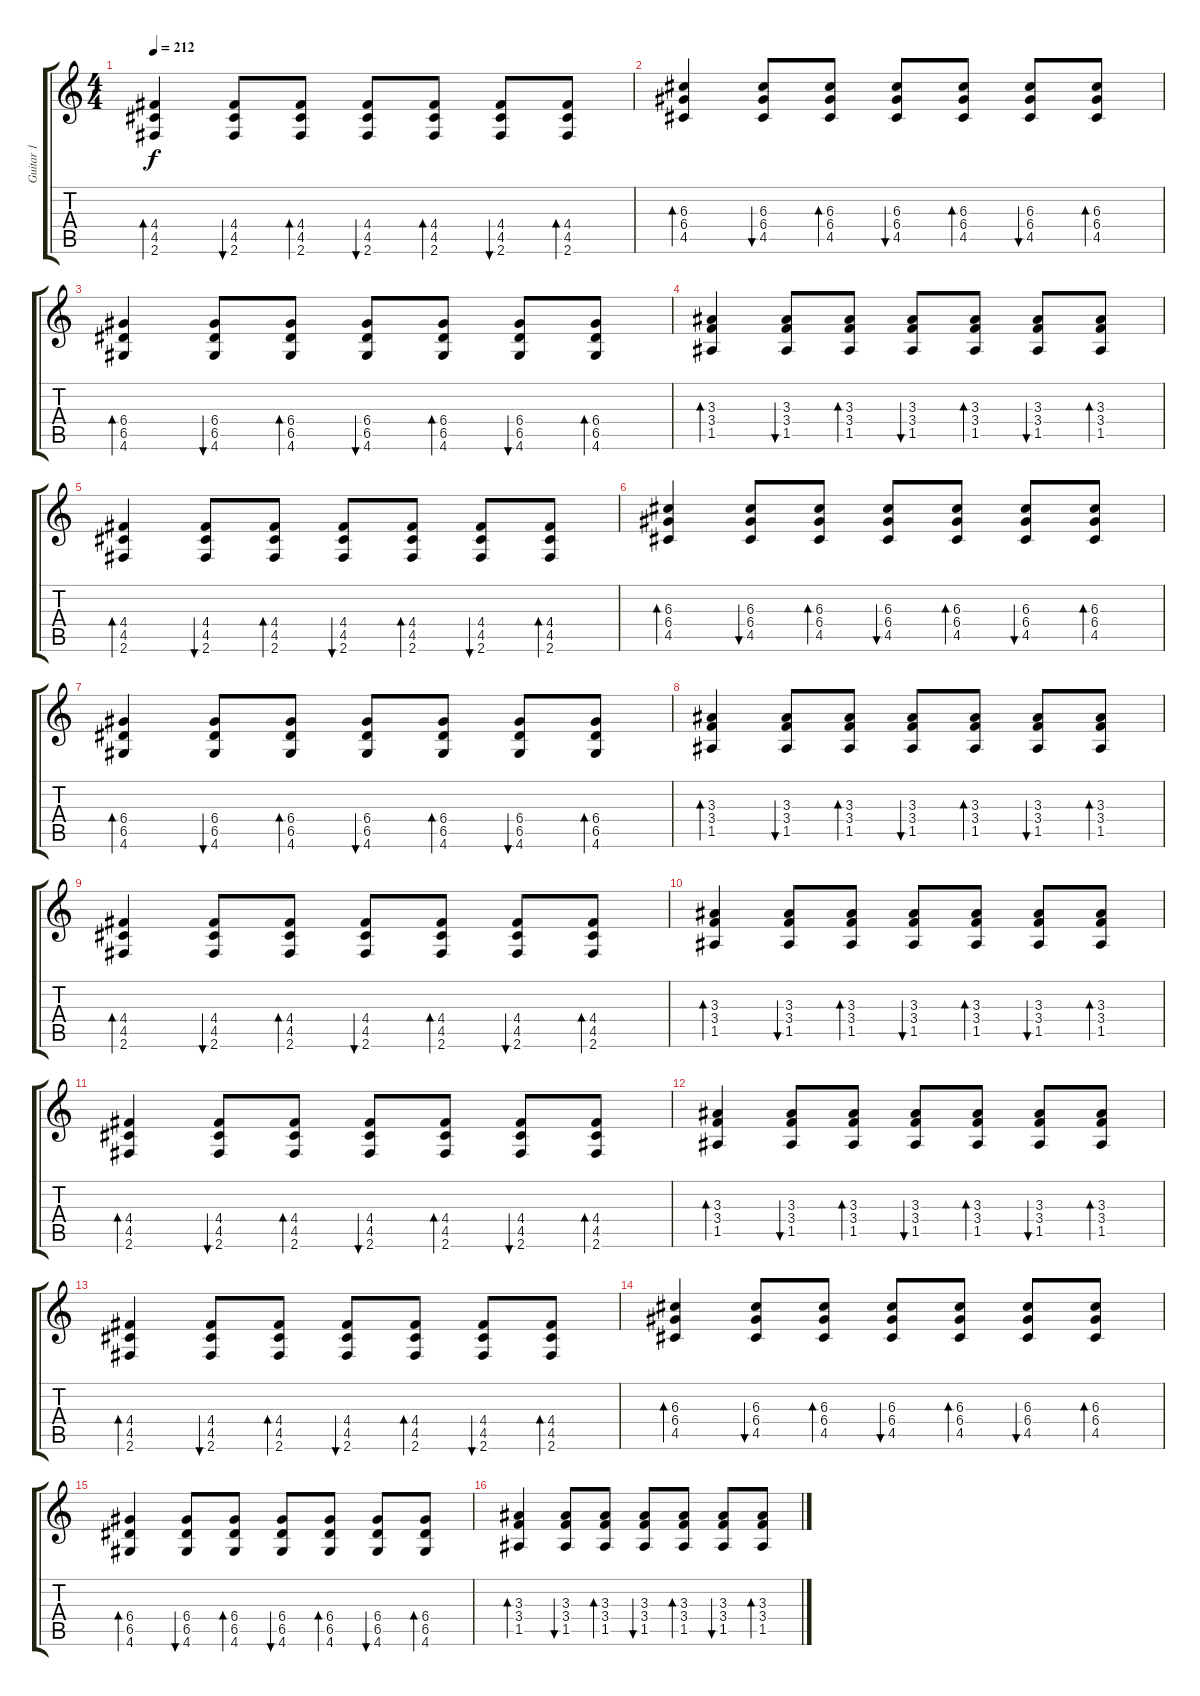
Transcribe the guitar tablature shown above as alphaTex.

\track ("Guitar 1" "Guitar 1") {instrument distortionguitar}
\staff {score tabs}
\tuning (E4 B3 G3 D3 A2 E2) {hide}
\ts (4 4)
\tempo 212
\clef g2
\ks c
(4.4 4.5 2.6).4{bd 60 dy f} (4.4 4.5 2.6).8{bu 60} (4.4 4.5 2.6).8{bd 60} (4.4 4.5 2.6).8{bu 60} (4.4 4.5 2.6).8{bd 60} (4.4 4.5 2.6).8{bu 60} (4.4 4.5 2.6).8{bd 60} |
(6.3 6.4 4.5).4{bd 60} (6.3 6.4 4.5).8{bu 60} (6.3 6.4 4.5).8{bd 60} (6.3 6.4 4.5).8{bu 60} (6.3 6.4 4.5).8{bd 60} (6.3 6.4 4.5).8{bu 60} (6.3 6.4 4.5).8{bd 60} |
(6.4 6.5 4.6).4{bd 60} (6.4 6.5 4.6).8{bu 60} (6.4 6.5 4.6).8{bd 60} (6.4 6.5 4.6).8{bu 60} (6.4 6.5 4.6).8{bd 60} (6.4 6.5 4.6).8{bu 60} (6.4 6.5 4.6).8{bd 60} |
(3.3 3.4 1.5).4{bd 60} (3.3 3.4 1.5).8{bu 60} (3.3 3.4 1.5).8{bd 60} (3.3 3.4 1.5).8{bu 60} (3.3 3.4 1.5).8{bd 60} (3.3 3.4 1.5).8{bu 60} (3.3 3.4 1.5).8{bd 60} |
(4.4 4.5 2.6).4{bd 60} (4.4 4.5 2.6).8{bu 60} (4.4 4.5 2.6).8{bd 60} (4.4 4.5 2.6).8{bu 60} (4.4 4.5 2.6).8{bd 60} (4.4 4.5 2.6).8{bu 60} (4.4 4.5 2.6).8{bd 60} |
(6.3 6.4 4.5).4{bd 60} (6.3 6.4 4.5).8{bu 60} (6.3 6.4 4.5).8{bd 60} (6.3 6.4 4.5).8{bu 60} (6.3 6.4 4.5).8{bd 60} (6.3 6.4 4.5).8{bu 60} (6.3 6.4 4.5).8{bd 60} |
(6.4 6.5 4.6).4{bd 60} (6.4 6.5 4.6).8{bu 60} (6.4 6.5 4.6).8{bd 60} (6.4 6.5 4.6).8{bu 60} (6.4 6.5 4.6).8{bd 60} (6.4 6.5 4.6).8{bu 60} (6.4 6.5 4.6).8{bd 60} |
(3.3 3.4 1.5).4{bd 120} (3.3 3.4 1.5).8{bu 120} (3.3 3.4 1.5).8{bd 120} (3.3 3.4 1.5).8{bu 120} (3.3 3.4 1.5).8{bd 120} (3.3 3.4 1.5).8{bu 120} (3.3 3.4 1.5).8{bd 120} |
(4.4 4.5 2.6).4{bd 60} (4.4 4.5 2.6).8{bu 60} (4.4 4.5 2.6).8{bd 120} (4.4 4.5 2.6).8{bu 120} (4.4 4.5 2.6).8{bd 120} (4.4 4.5 2.6).8{bu 120} (4.4 4.5 2.6).8{bd 120} |
(3.3 3.4 1.5).4{bd 120} (3.3 3.4 1.5).8{bu 120} (3.3 3.4 1.5).8{bd 120} (3.3 3.4 1.5).8{bu 120} (3.3 3.4 1.5).8{bd 120} (3.3 3.4 1.5).8{bu 120} (3.3 3.4 1.5).8{bd 120} |
(4.4 4.5 2.6).4{bd 120} (4.4 4.5 2.6).8{bu 120} (4.4 4.5 2.6).8{bd 120} (4.4 4.5 2.6).8{bu 120} (4.4 4.5 2.6).8{bd 120} (4.4 4.5 2.6).8{bu 120} (4.4 4.5 2.6).8{bd 120} |
(3.3 3.4 1.5).4{bd 120} (3.3 3.4 1.5).8{bu 120} (3.3 3.4 1.5).8{bd 120} (3.3 3.4 1.5).8{bu 120} (3.3 3.4 1.5).8{bd 120} (3.3 3.4 1.5).8{bu 120} (3.3 3.4 1.5).8{bd 120} |
(4.4 4.5 2.6).4{bd 120} (4.4 4.5 2.6).8{bu 120} (4.4 4.5 2.6).8{bd 120} (4.4 4.5 2.6).8{bu 120} (4.4 4.5 2.6).8{bd 120} (4.4 4.5 2.6).8{bu 120} (4.4 4.5 2.6).8{bd 120} |
(6.3 6.4 4.5).4{bd 60} (6.3 6.4 4.5).8{bu 60} (6.3 6.4 4.5).8{bd 60} (6.3 6.4 4.5).8{bu 60} (6.3 6.4 4.5).8{bd 60} (6.3 6.4 4.5).8{bu 60} (6.3 6.4 4.5).8{bd 60} |
(6.4 6.5 4.6).4{bd 60} (6.4 6.5 4.6).8{bu 60} (6.4 6.5 4.6).8{bd 60} (6.4 6.5 4.6).8{bu 60} (6.4 6.5 4.6).8{bd 60} (6.4 6.5 4.6).8{bu 60} (6.4 6.5 4.6).8{bd 60} |
(3.3 3.4 1.5).4{bd 60} (3.3 3.4 1.5).8{bu 60} (3.3 3.4 1.5).8{bd 60} (3.3 3.4 1.5).8{bu 60} (3.3 3.4 1.5).8{bd 60} (3.3 3.4 1.5).8{bu 60} (3.3 3.4 1.5).8{bd 60}
